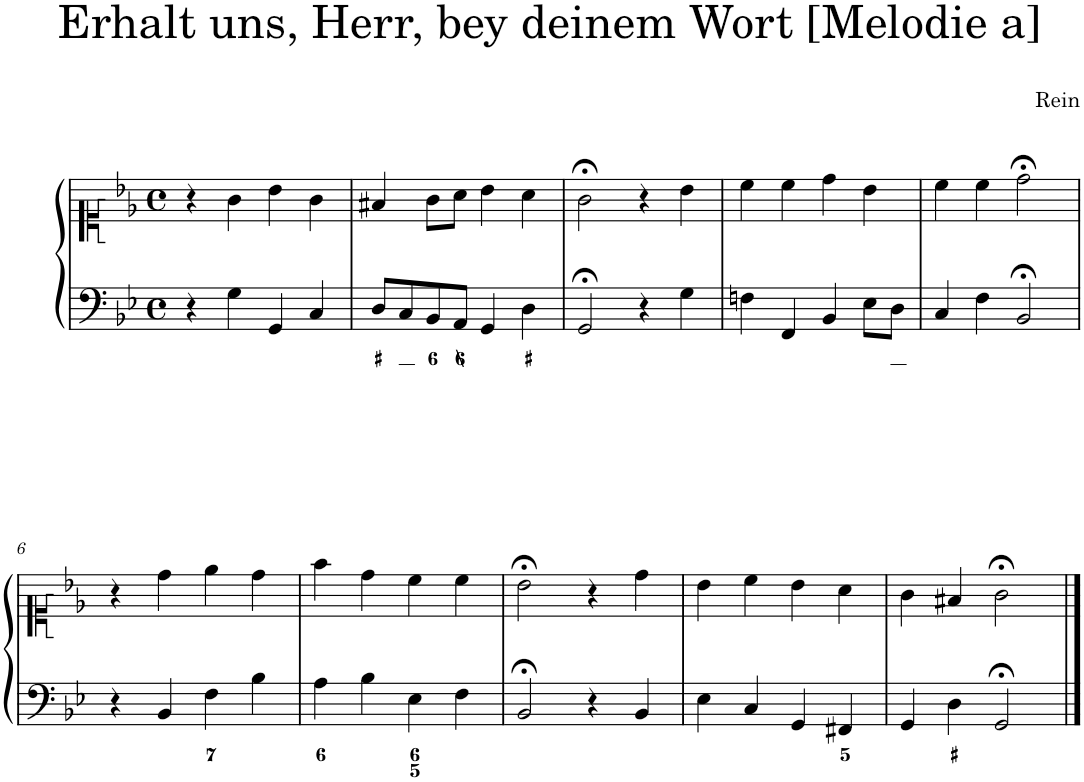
**kern	**kern
*part1	*part1
*staff2	*staff1
*I"Piano	*
*I'Pno.	*
*clefF4	*clefC1
*k[b-e-]	*k[b-e-]
*M4/4	*M4/4
*met(c)	*met(c)
=1	=1
4r	4r
4G\	4g\
4GG/	4b-\
4C/	4g\
=2	=2
8D/L	4f#X/
8C/	.
8BB-/	8g\L
8AA/J	8a\J
4GG/	4b-\
4D\	4a\
=3	=3
2GG;</	2g;<\
4r	4r
4G\	4b-\
=4	=4
4Fn\	4cc\
4FF/	4cc\
4BB-/	4dd\
8E-\L	4b-\
8D\J	.
=5	=5
4C/	4cc\
4F\	4cc\
2BB-;</	2dd;<\
!!LO:LB:g=z
=6	=6
4r	4r
4BB-/	4dd\
4F\	4ee-\
4B-\	4dd\
=7	=7
4A\	4ff\
4B-\	4dd\
4E-\	4cc\
4F\	4cc\
=8	=8
2BB-;</	2b-;<\
4r	4r
4BB-/	4dd\
=9	=9
4E-\	4b-\
4C/	4cc\
4GG/	4b-\
4FF#X/	4a\
=10	=10
4GG/	4g\
4D\	4f#X/
2GG;</	2g;<\
==	==
*-	*-
